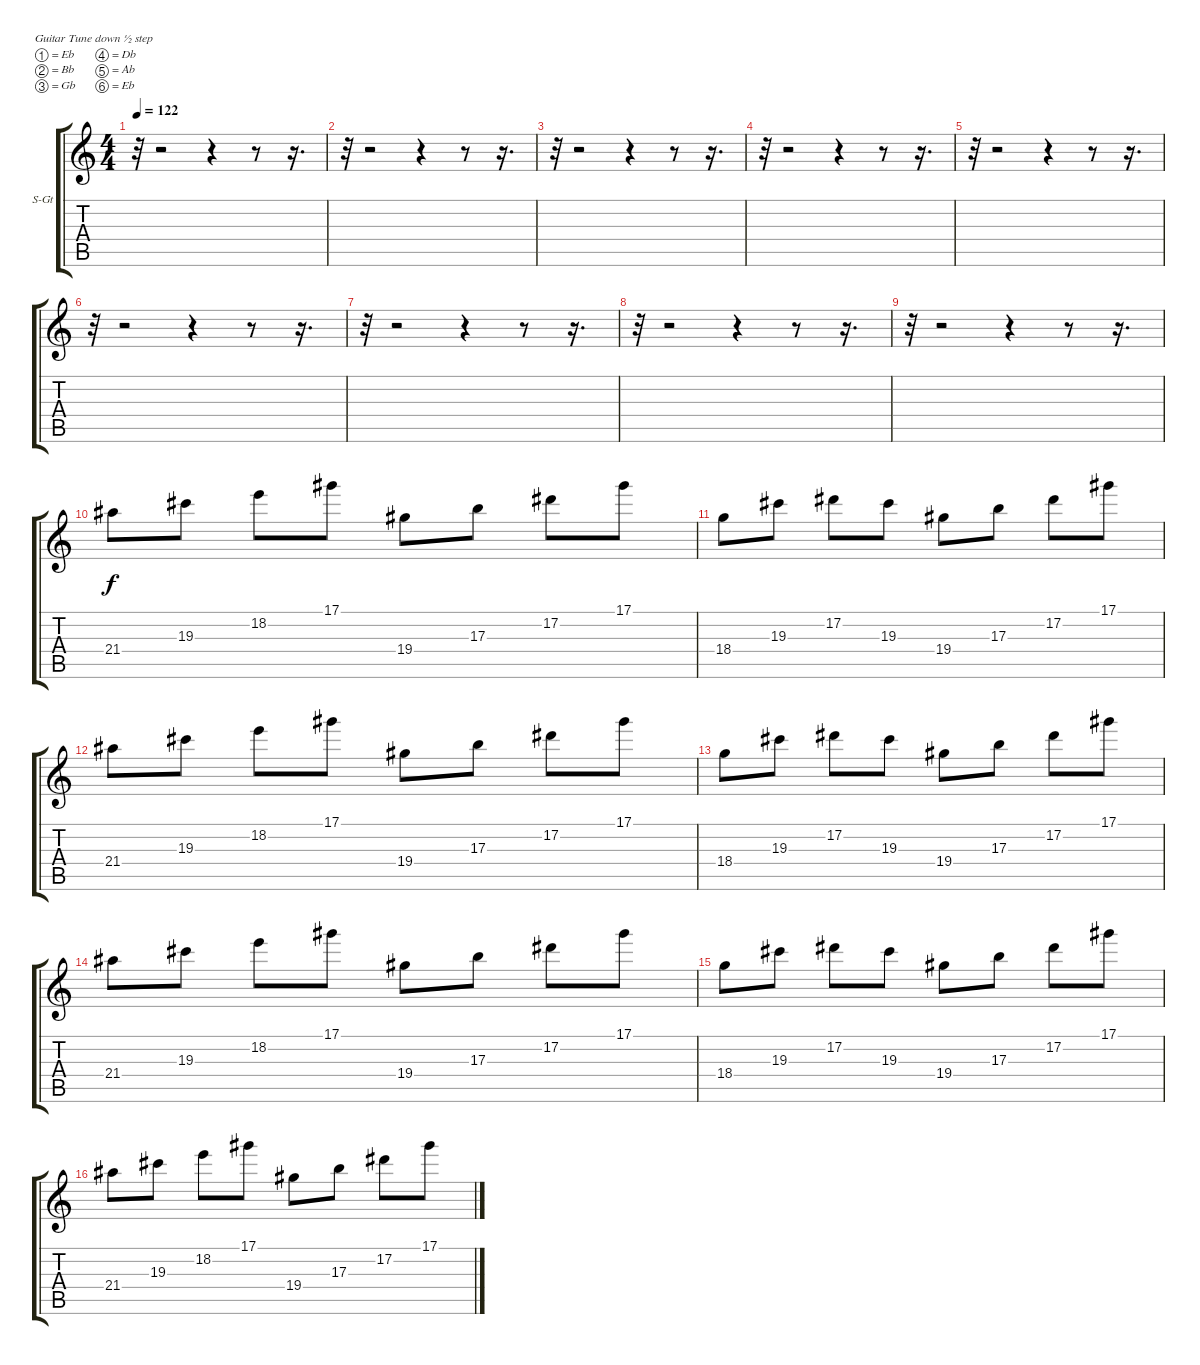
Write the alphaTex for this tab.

\bracketExtendMode groupsimilarinstruments
\firstSystemTrackNameOrientation horizontal
\otherSystemsTrackNameOrientation horizontal
\track ("Piano" "S-Gt") {instrument acousticgrandpiano}
\staff {score tabs}
\tuning (Eb4 Bb3 Gb3 Db3 Ab2 Eb2)
\displaytranspose 12
\ts (4 4)
\tempo 122
\clef g2
\ks c
r.32{dy f} r.2 r.4 r.8 r.16{d} |
r.32 r.2 r.4 r.8 r.16{d} |
r.32 r.2 r.4 r.8 r.16{d} |
r.32 r.2 r.4 r.8 r.16{d} |
r.32 r.2 r.4 r.8 r.16{d} |
r.32 r.2 r.4 r.8 r.16{d} |
r.32 r.2 r.4 r.8 r.16{d} |
r.32 r.2 r.4 r.8 r.16{d} |
r.32 r.2 r.4 r.8 r.16{d} |
21.4.8 19.3.8 18.2.8 17.1.8 19.4.8 17.3.8 17.2.8 17.1.8 |
18.4.8 19.3.8 17.2.8 19.3.8 19.4.8 17.3.8 17.2.8 17.1.8 |
21.4.8 19.3.8 18.2.8 17.1.8 19.4.8 17.3.8 17.2.8 17.1.8 |
18.4.8 19.3.8 17.2.8 19.3.8 19.4.8 17.3.8 17.2.8 17.1.8 |
21.4.8 19.3.8 18.2.8 17.1.8 19.4.8 17.3.8 17.2.8 17.1.8 |
18.4.8 19.3.8 17.2.8 19.3.8 19.4.8 17.3.8 17.2.8 17.1.8 |
21.4.8 19.3.8 18.2.8 17.1.8 19.4.8 17.3.8 17.2.8 17.1.8
